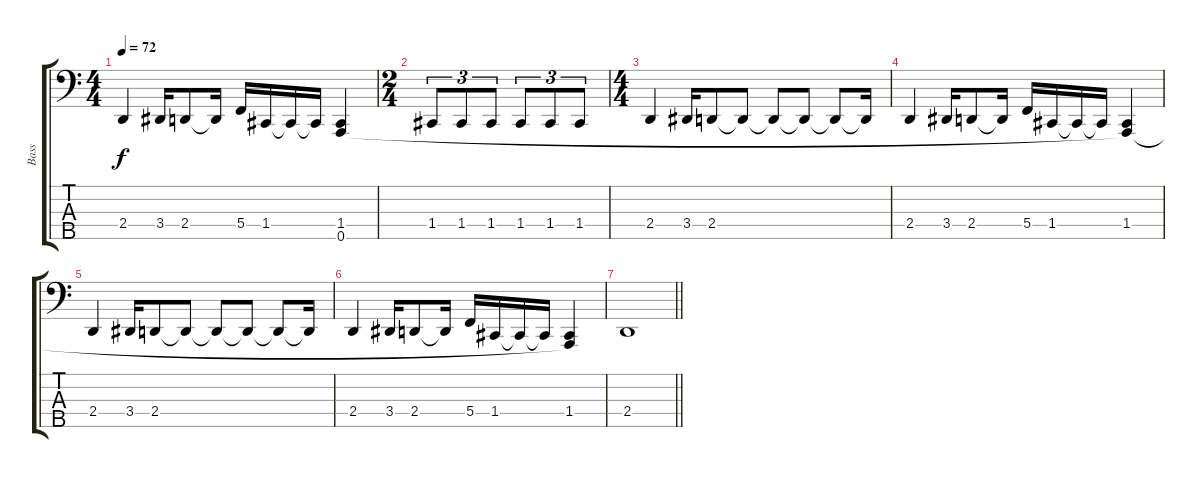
\track ("Bass" "Bass") {instrument electricbasspick}
\staff {score tabs}
\tuning (F2 C2 G1 C1 A0) {hide}
\ts (4 4)
\tempo 72
\clef f4
\ks c
2.4.4{dy f} 3.4.16 2.4.8 2.4{t}.16 5.4.16 1.4.16 1.4{t}.16 1.4{t}.16 (1.4 0.5{t}).4 |
\ts (2 4)
1.4.8{tu (3 2)} 1.4.8{tu (3 2)} 1.4.8{tu (3 2)} 1.4.8{tu (3 2)} 1.4.8{tu (3 2)} 1.4.8{tu (3 2)} |
\ts (4 4)
2.4.4 3.4.16 2.4.8 2.4{t}.8 2.4{t}.8 2.4{t}.8 2.4{t}.8 2.4{t}.16 |
2.4.4 3.4.16 2.4.8 2.4{t}.16 5.4.16 1.4.16 1.4{t}.16 1.4{t}.16 (1.4 0.5{t}).4 |
2.4.4 3.4.16 2.4.8 2.4{t}.8 2.4{t}.8 2.4{t}.8 2.4{t}.8 2.4{t}.16 |
2.4.4 3.4.16 2.4.8 2.4{t}.16 5.4.16 1.4.16 1.4{t}.16 1.4{t}.16 (1.4 0.5{t}).4 |
\barLineRight lightlight
2.4.1
